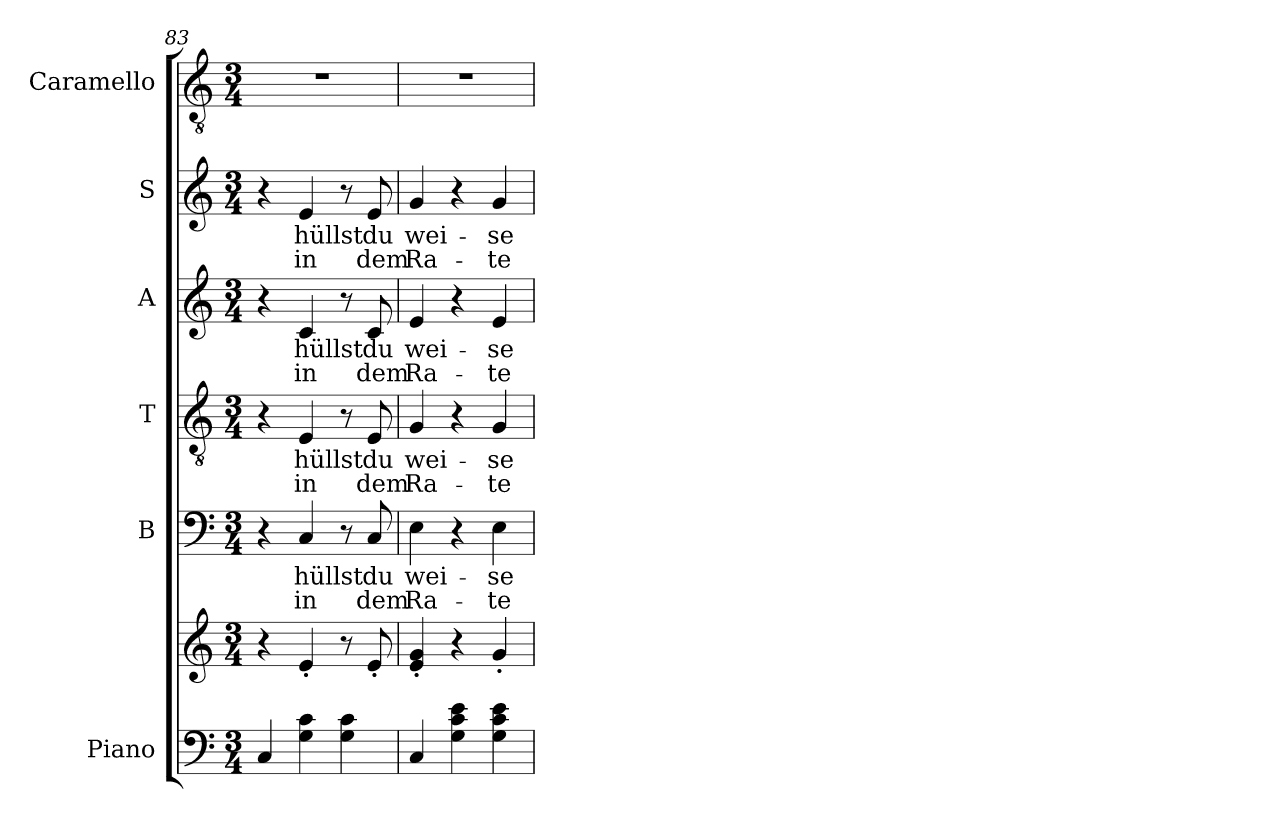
**kern	**kern	**kern	**text	**text	**kern	**text	**text	**kern	**text	**text	**kern	**text	**text	**kern
*part6	*part6	*part5	*part5	*part5	*part4	*part4	*part4	*part3	*part3	*part3	*part2	*part2	*part2	*part1
*staff7	*staff6	*staff5	*staff5	*staff5	*staff4	*staff4	*staff4	*staff3	*staff3	*staff3	*staff2	*staff2	*staff2	*staff1
*I"Piano	*	*I"B	*	*	*I"T	*	*	*I"A	*	*	*I"S	*	*	*I"Caramello
*I'Pno	*	*I'B	*	*	*I'T	*	*	*I'A	*	*	*I'S	*	*	*
*clefF4	*clefG2	*clefF4	*	*	*clefGv2	*	*	*clefG2	*	*	*clefG2	*	*	*clefGv2
*k[]	*k[]	*k[]	*	*	*k[]	*	*	*k[]	*	*	*k[]	*	*	*k[]
*M3/4	*M3/4	*M3/4	*	*	*M3/4	*	*	*M3/4	*	*	*M3/4	*	*	*M3/4
=83	=83	=83	=83	=83	=83	=83	=83	=83	=83	=83	=83	=83	=83	=83
4C/	4r	4r	.	.	4r	.	.	4r	.	.	4r	.	.	2.r
!	!	!	!LO:LY:b	!LO:LY:b	!	!LO:LY:b	!LO:LY:b	!	!LO:LY:b	!LO:LY:b	!	!LO:LY:b	!LO:LY:b	!
4G\ 4c\	4e'/	4C/	hüllst	in	4E/	hüllst	in	4c/	hüllst	in	4e/	hüllst	in	.
4G\ 4c\	8r	8r	.	.	8r	.	.	8r	.	.	8r	.	.	.
!	!	!	!LO:LY:b	!LO:LY:b	!	!LO:LY:b	!LO:LY:b	!	!LO:LY:b	!LO:LY:b	!	!LO:LY:b	!LO:LY:b	!
.	8e'/	8C/	du	dem	8E/	du	dem	8c/	du	dem	8e/	du	dem	.
=84	=84	=84	=84	=84	=84	=84	=84	=84	=84	=84	=84	=84	=84	=84
!	!	!	!LO:LY:b	!LO:LY:b	!	!LO:LY:b	!LO:LY:b	!	!LO:LY:b	!LO:LY:b	!	!LO:LY:b	!LO:LY:b	!
4C/	4e/' 4g/'	4E\	wei-	Ra-	4G/	wei-	Ra-	4e/	wei-	Ra-	4g/	wei-	Ra-	2.r
4G\ 4c\ 4e\	4r	4r	.	.	4r	.	.	4r	.	.	4r	.	.	.
!	!	!	!LO:LY:b	!LO:LY:b	!	!LO:LY:b	!LO:LY:b	!	!LO:LY:b	!LO:LY:b	!	!LO:LY:b	!LO:LY:b	!
4G\ 4c\ 4e\	4g'/	4E\	-se	-te	4G/	-se	-te	4e/	-se	-te	4g/	-se	-te	.
=	=	=	=	=	=	=	=	=	=	=	=	=	=	=
*-	*-	*-	*-	*-	*-	*-	*-	*-	*-	*-	*-	*-	*-	*-
